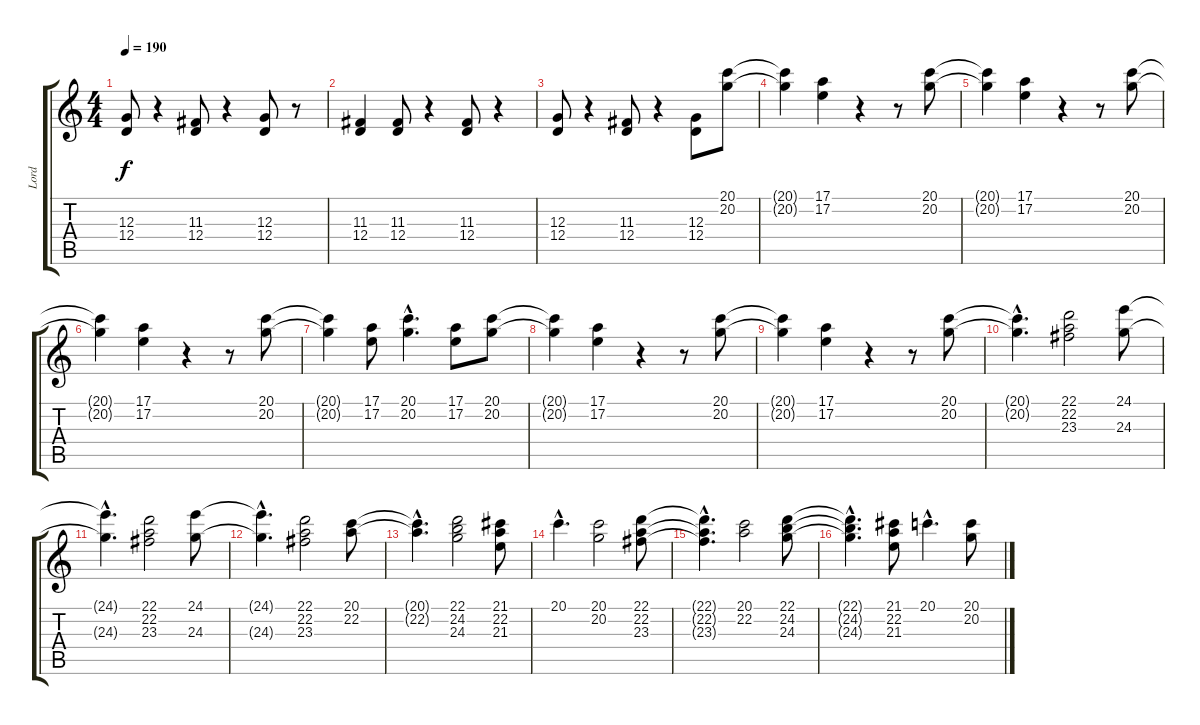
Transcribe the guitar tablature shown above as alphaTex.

\track ("Lord" "Lord") {instrument rockorgan}
\staff {score tabs}
\tuning (E4 B3 G3 D3 A2 E2) {hide}
\ts (4 4)
\tempo 190
\clef g2
\ks c
(12.3 12.4).8{dy f} r.4 (11.3 12.4).8 r.4 (12.3 12.4).8 r.8 |
(11.3 12.4).4 (11.3 12.4).8 r.4 (11.3 12.4).8 r.4 |
(12.3 12.4).8 r.4 (11.3 12.4).8 r.4 (12.3 12.4).8 (20.1 20.2).8 |
(20.1{t} 20.2{t}).4 (17.1 17.2).4 r.4 r.8 (20.1 20.2).8 |
(20.1{t} 20.2{t}).4 (17.1 17.2).4 r.4 r.8 (20.1 20.2).8 |
(20.1{t} 20.2{t}).4 (17.1 17.2).4 r.4 r.8 (20.1 20.2).8 |
(20.1{t} 20.2{t}).4 (17.1 17.2).8 (20.1{hac} 20.2{hac}).4{d} (17.1 17.2).8 (20.1 20.2).8 |
(20.1{t} 20.2{t}).4 (17.1 17.2).4 r.4 r.8 (20.1 20.2).8 |
(20.1{t} 20.2{t}).4 (17.1 17.2).4 r.4 r.8 (20.1 20.2).8 |
(20.1{hac t} 20.2{hac t}).4{d} (22.1 22.2 23.3).2 (24.1 24.3).8 |
(24.1{hac t} 24.3{hac t}).4{d} (22.1 22.2 23.3).2 (24.1 24.3).8 |
(24.1{hac t} 24.3{hac t}).4{d} (22.1 22.2 23.3).2 (20.1 22.2).8 |
(20.1{hac t} 22.2{hac t}).4{d} (22.1 24.2 24.3).2 (21.1 22.2 21.3).8 |
20.1{hac}.4{d} (20.1 20.2).2 (22.1 22.2 23.3).8 |
(22.1{hac t} 22.2{hac t} 23.3{hac t}).4{d} (20.1 22.2).2 (22.1 24.2 24.3).8 |
(22.1{hac t} 24.2{hac t} 24.3{hac t}).4{d} (21.1 22.2 21.3).8 20.1{hac}.4{d} (20.1 20.2).8
